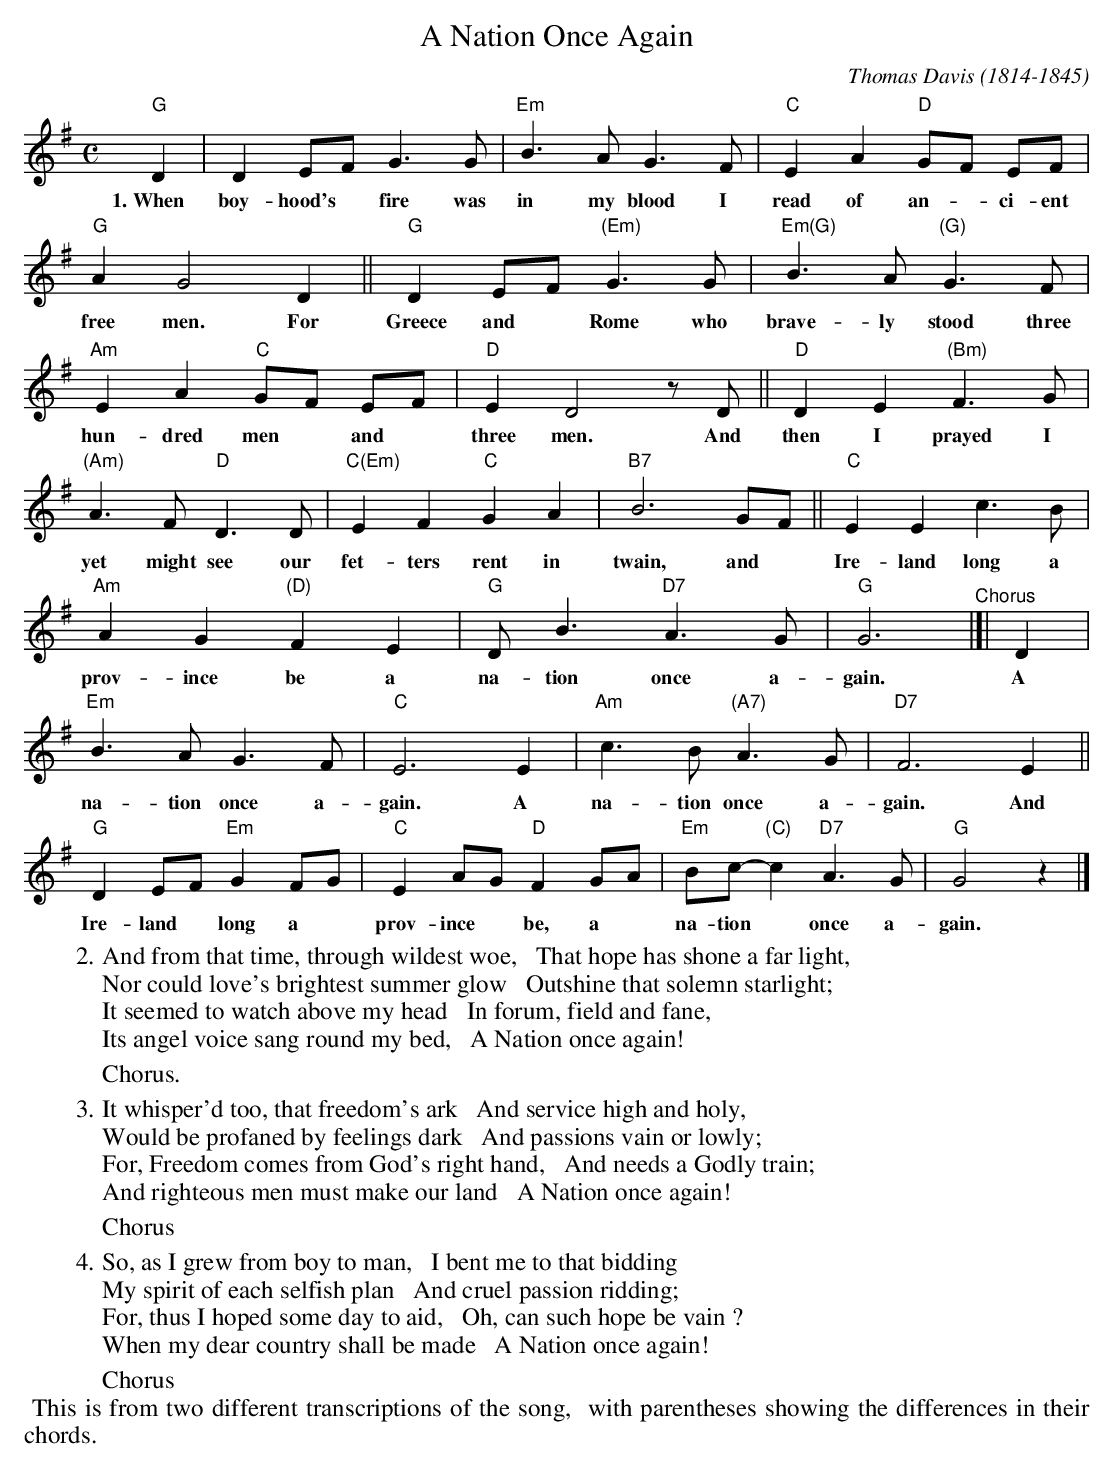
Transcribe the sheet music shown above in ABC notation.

X:1
T: A Nation Once Again
C: Thomas Davis (1814-1845)
L: 1/8
M: C
K: G
"G"D2 | D2 EF G3 G | "Em"B3 A G3 F | "C"E2 A2 "D"GF EF | "G"A2 G4 D2 ||
w:1.~When boy-hood's* fire was in my blood I read of an-*ci-ent free men. For
"G"D2 EF "(Em)"G3 G | "Em(G)"B3 A "(G)"G3 F | "Am"E2 A2 "C"GF EF | "D"E2 D4 zD ||
w: Greece and* Rome who brave-ly stood three hun-dred men* and* three men. And
"D"D2 E2 "(Bm)"F3 G | "(Am)"A3 F "D"D3 D | "C(Em)"E2 F2 "C"G2 A2 | "B7"B6 GF || "C"E2 E2 c3 B |
w: then I prayed I yet might see our fet-ters rent in twain, and* Ire-land long a
"Am"A2 G2 "(D)"F2 E2 | "G"D B3 "D7"A3 G | "G"G6 "^Chorus"|]| D2 | "Em"B3 A G3 F | "C"E6 E2 | "Am"c3 B "(A7)"A3 G |
w: prov-ince be a na-tion once a-gain. A na-tion once a-gain. A na-tion once a-
"D7"F6 E2 || "G"D2 EF "Em"G2 FG | "C"E2 AG "D"F2 GA | "Em"Bc-"(C)"c2 "D7"A3 G | "G"G4 z2 |]
w: gain. And Ire-land* long a* prov-ince* be, a* na-tion* once a-gain.
W:2. And from that time, through wildest woe,   That hope has shone a far light,
W:   Nor could love's brightest summer glow   Outshine that solemn starlight;
W:   It seemed to watch above my head   In forum, field and fane,
W:   Its angel voice sang round my bed,   A Nation once again!
%%vskip 5
W:      Chorus.
%%vskip 5
W:3. It whisper'd too, that freedom's ark   And service high and holy,
W:   Would be profaned by feelings dark   And passions vain or lowly;
W:   For, Freedom comes from God's right hand,   And needs a Godly train;
W:   And righteous men must make our land   A Nation once again!
%%vskip 5
W:      Chorus
%%vskip 5
W:4. So, as I grew from boy to man,   I bent me to that bidding
W:   My spirit of each selfish plan   And cruel passion ridding;
W:   For, thus I hoped some day to aid,   Oh, can such hope be vain ?
W:   When my dear country shall be made   A Nation once again!
%%vskip 5
W:      Chorus
